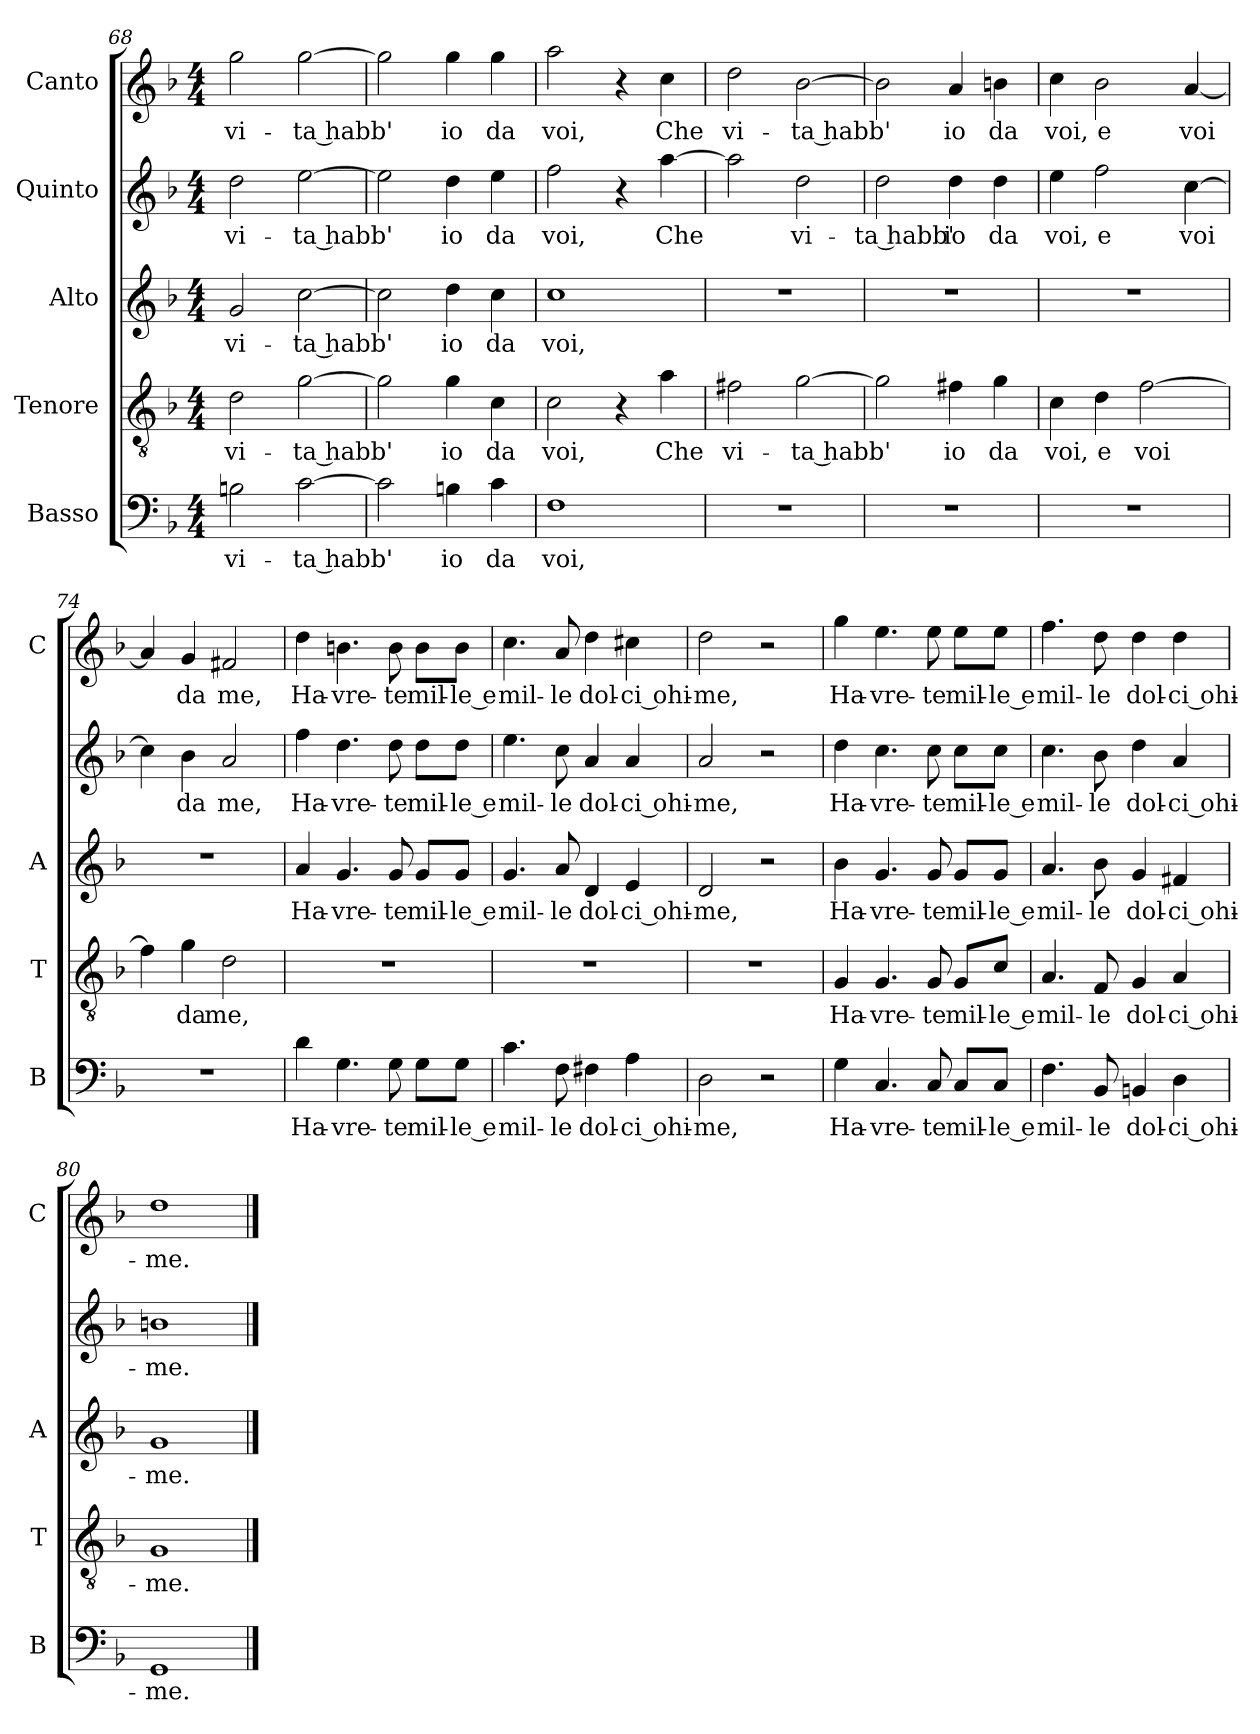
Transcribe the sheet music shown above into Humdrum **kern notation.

**kern	**text	**kern	**text	**kern	**text	**kern	**text	**kern	**text
*part5	*part5	*part4	*part4	*part3	*part3	*part2	*part2	*part1	*part1
*staff5	*staff5	*staff4	*staff4	*staff3	*staff3	*staff2	*staff2	*staff1	*staff1
*I"Basso	*	*I"Tenore	*	*I"Alto	*	*I"Quinto	*	*I"Canto	*
*I'B	*	*I'T	*	*I'A	*	*	*	*I'C	*
*clefF4	*	*clefGv2	*	*clefG2	*	*clefG2	*	*clefG2	*
*k[b-]	*	*k[b-]	*	*k[b-]	*	*k[b-]	*	*k[b-]	*
*F:	*	*F:	*	*F:	*	*F:	*	*F:	*
*M4/4	*	*M4/4	*	*M4/4	*	*M4/4	*	*M4/4	*
=68	=68	=68	=68	=68	=68	=68	=68	=68	=68
!	!LO:LY:b	!	!LO:LY:b	!	!LO:LY:b	!	!LO:LY:b	!	!LO:LY:b
2Bn\	vi-	2d\	vi-	2g/	vi-	2dd\	vi-	2gg\	vi-
!	!LO:LY:b	!	!LO:LY:b	!	!LO:LY:b	!	!LO:LY:b	!	!LO:LY:b
[2c\	-ta habb'	[2g\	-ta habb'	[2cc\	-ta habb'	[2ee\	-ta habb'	[2gg\	-ta habb'
=69	=69	=69	=69	=69	=69	=69	=69	=69	=69
2c\]	.	2g\]	.	2cc\]	.	2ee\]	.	2gg\]	.
!	!LO:LY:b	!	!LO:LY:b	!	!LO:LY:b	!	!LO:LY:b	!	!LO:LY:b
4Bn\	io	4g\	io	4dd\	io	4dd\	io	4gg\	io
!	!LO:LY:b	!	!LO:LY:b	!	!LO:LY:b	!	!LO:LY:b	!	!LO:LY:b
4c\	da	4c\	da	4cc\	da	4ee\	da	4gg\	da
!!LO:LB:g=z
=70	=70	=70	=70	=70	=70	=70	=70	=70	=70
!	!LO:LY:b	!	!LO:LY:b	!	!LO:LY:b	!	!LO:LY:b	!	!LO:LY:b
1F	voi,	2c\	voi,	1cc	voi,	2ff\	voi,	2aa\	voi,
.	.	4r	.	.	.	4r	.	4r	.
!	!	!	!LO:LY:b	!	!	!	!LO:LY:b	!	!LO:LY:b
.	.	4a\	Che	.	.	[4aa\	Che	4cc\	Che
=71	=71	=71	=71	=71	=71	=71	=71	=71	=71
!	!	!	!LO:LY:b	!	!	!	!	!	!LO:LY:b
1r	.	2f#X\	vi-	1r	.	2aa\]	.	2dd\	vi-
!	!	!	!LO:LY:b	!	!	!	!LO:LY:b	!	!LO:LY:b
.	.	[2g\	-ta habb'	.	.	2dd\	vi-	[2b-\	-ta habb'
=72	=72	=72	=72	=72	=72	=72	=72	=72	=72
!	!	!	!	!	!	!	!LO:LY:b	!	!
1r	.	2g\]	.	1r	.	2dd\	-ta habb'	2b-\]	.
!	!	!	!LO:LY:b	!	!	!	!LO:LY:b	!	!LO:LY:b
.	.	4f#X\	io	.	.	4dd\	io	4a/	io
!	!	!	!LO:LY:b	!	!	!	!LO:LY:b	!	!LO:LY:b
.	.	4g\	da	.	.	4dd\	da	4bn\	da
=73	=73	=73	=73	=73	=73	=73	=73	=73	=73
!	!	!	!LO:LY:b	!	!	!	!LO:LY:b	!	!LO:LY:b
1r	.	4c\	voi,	1r	.	4ee\	voi,	4cc\	voi,
!	!	!	!LO:LY:b	!	!	!	!LO:LY:b	!	!LO:LY:b
.	.	4d\	e	.	.	2ff\	e	2b-\	e
!	!	!	!LO:LY:b	!	!	!	!	!	!
.	.	[2f\	voi	.	.	.	.	.	.
!	!	!	!	!	!	!	!LO:LY:b	!	!LO:LY:b
.	.	.	.	.	.	[4cc\	voi	[4a/	voi
=74	=74	=74	=74	=74	=74	=74	=74	=74	=74
1r	.	4f\]	.	1r	.	4cc\]	.	4a/]	.
!	!	!	!LO:LY:b	!	!	!	!LO:LY:b	!	!LO:LY:b
.	.	4g\	da	.	.	4b-\	da	4g/	da
!	!	!	!LO:LY:b	!	!	!	!LO:LY:b	!	!LO:LY:b
.	.	2d\	me,	.	.	2a/	me,	2f#X/	me,
=75	=75	=75	=75	=75	=75	=75	=75	=75	=75
!	!LO:LY:b	!	!	!	!LO:LY:b	!	!LO:LY:b	!	!LO:LY:b
4d\	Ha-	1r	.	4a/	Ha-	4ff\	Ha-	4dd\	Ha-
!	!LO:LY:b	!	!	!	!LO:LY:b	!	!LO:LY:b	!	!LO:LY:b
4.G\	-vre-	.	.	4.g/	-vre-	4.dd\	-vre-	4.bn\	-vre-
!	!LO:LY:b	!	!	!	!LO:LY:b	!	!LO:LY:b	!	!LO:LY:b
8G\	-te	.	.	8g/	-te	8dd\	-te	8b\	-te
!	!LO:LY:b	!	!	!	!LO:LY:b	!	!LO:LY:b	!	!LO:LY:b
8G\L	mil-	.	.	8g/L	mil-	8dd\L	mil-	8b\L	mil-
!	!LO:LY:b	!	!	!	!LO:LY:b	!	!LO:LY:b	!	!LO:LY:b
8G\J	-le e	.	.	8g/J	-le e	8dd\J	-le e	8b\J	-le e
!!LO:LB:g=z
=76	=76	=76	=76	=76	=76	=76	=76	=76	=76
!	!LO:LY:b	!	!	!	!LO:LY:b	!	!LO:LY:b	!	!LO:LY:b
4.c\	mil-	1r	.	4.g/	mil-	4.ee\	mil-	4.cc\	mil-
!	!LO:LY:b	!	!	!	!LO:LY:b	!	!LO:LY:b	!	!LO:LY:b
8F\	-le	.	.	8a/	-le	8cc\	-le	8a/	-le
!	!LO:LY:b	!	!	!	!LO:LY:b	!	!LO:LY:b	!	!LO:LY:b
4F#X\	dol-	.	.	4d/	dol-	4a/	dol-	4dd\	dol-
!	!LO:LY:b	!	!	!	!LO:LY:b	!	!LO:LY:b	!	!LO:LY:b
4A\	-ci ohi-	.	.	4e/	-ci ohi-	4a/	-ci ohi-	4cc#X\	-ci ohi-
=77	=77	=77	=77	=77	=77	=77	=77	=77	=77
!	!LO:LY:b	!	!	!	!LO:LY:b	!	!LO:LY:b	!	!LO:LY:b
2D\	-me,	1r	.	2d/	-me,	2a/	-me,	2dd\	-me,
2r	.	.	.	2r	.	2r	.	2r	.
=78	=78	=78	=78	=78	=78	=78	=78	=78	=78
!	!LO:LY:b	!	!LO:LY:b	!	!LO:LY:b	!	!LO:LY:b	!	!LO:LY:b
4G\	Ha-	4G/	Ha-	4b-\	Ha-	4dd\	Ha-	4gg\	Ha-
!	!LO:LY:b	!	!LO:LY:b	!	!LO:LY:b	!	!LO:LY:b	!	!LO:LY:b
4.C/	-vre-	4.G/	-vre-	4.g/	-vre-	4.cc\	-vre-	4.ee\	-vre-
!	!LO:LY:b	!	!LO:LY:b	!	!LO:LY:b	!	!LO:LY:b	!	!LO:LY:b
8C/	-te	8G/	-te	8g/	-te	8cc\	-te	8ee\	-te
!	!LO:LY:b	!	!LO:LY:b	!	!LO:LY:b	!	!LO:LY:b	!	!LO:LY:b
8C/L	mil-	8G/L	mil-	8g/L	mil-	8cc\L	mil-	8ee\L	mil-
!	!LO:LY:b	!	!LO:LY:b	!	!LO:LY:b	!	!LO:LY:b	!	!LO:LY:b
8C/J	-le e	8c/J	-le e	8g/J	-le e	8cc\J	-le e	8ee\J	-le e
=79	=79	=79	=79	=79	=79	=79	=79	=79	=79
!	!LO:LY:b	!	!LO:LY:b	!	!LO:LY:b	!	!LO:LY:b	!	!LO:LY:b
4.F\	mil-	4.A/	mil-	4.a/	mil-	4.cc\	mil-	4.ff\	mil-
!	!LO:LY:b	!	!LO:LY:b	!	!LO:LY:b	!	!LO:LY:b	!	!LO:LY:b
8BB-/	-le	8F/	-le	8b-\	-le	8b-\	-le	8dd\	-le
!	!LO:LY:b	!	!LO:LY:b	!	!LO:LY:b	!	!LO:LY:b	!	!LO:LY:b
4BBn/	dol-	4G/	dol-	4g/	dol-	4dd\	dol-	4dd\	dol-
!	!LO:LY:b	!	!LO:LY:b	!	!LO:LY:b	!	!LO:LY:b	!	!LO:LY:b
4D\	-ci ohi-	4A/	-ci ohi-	4f#X/	-ci ohi-	4a/	-ci ohi-	4dd\	-ci ohi-
=80	=80	=80	=80	=80	=80	=80	=80	=80	=80
!	!LO:LY:b	!	!LO:LY:b	!	!LO:LY:b	!	!LO:LY:b	!	!LO:LY:b
1GG	-me.	1G	-me.	1g	-me.	1bn	-me.	1dd	-me.
==	==	==	==	==	==	==	==	==	==
*-	*-	*-	*-	*-	*-	*-	*-	*-	*-
